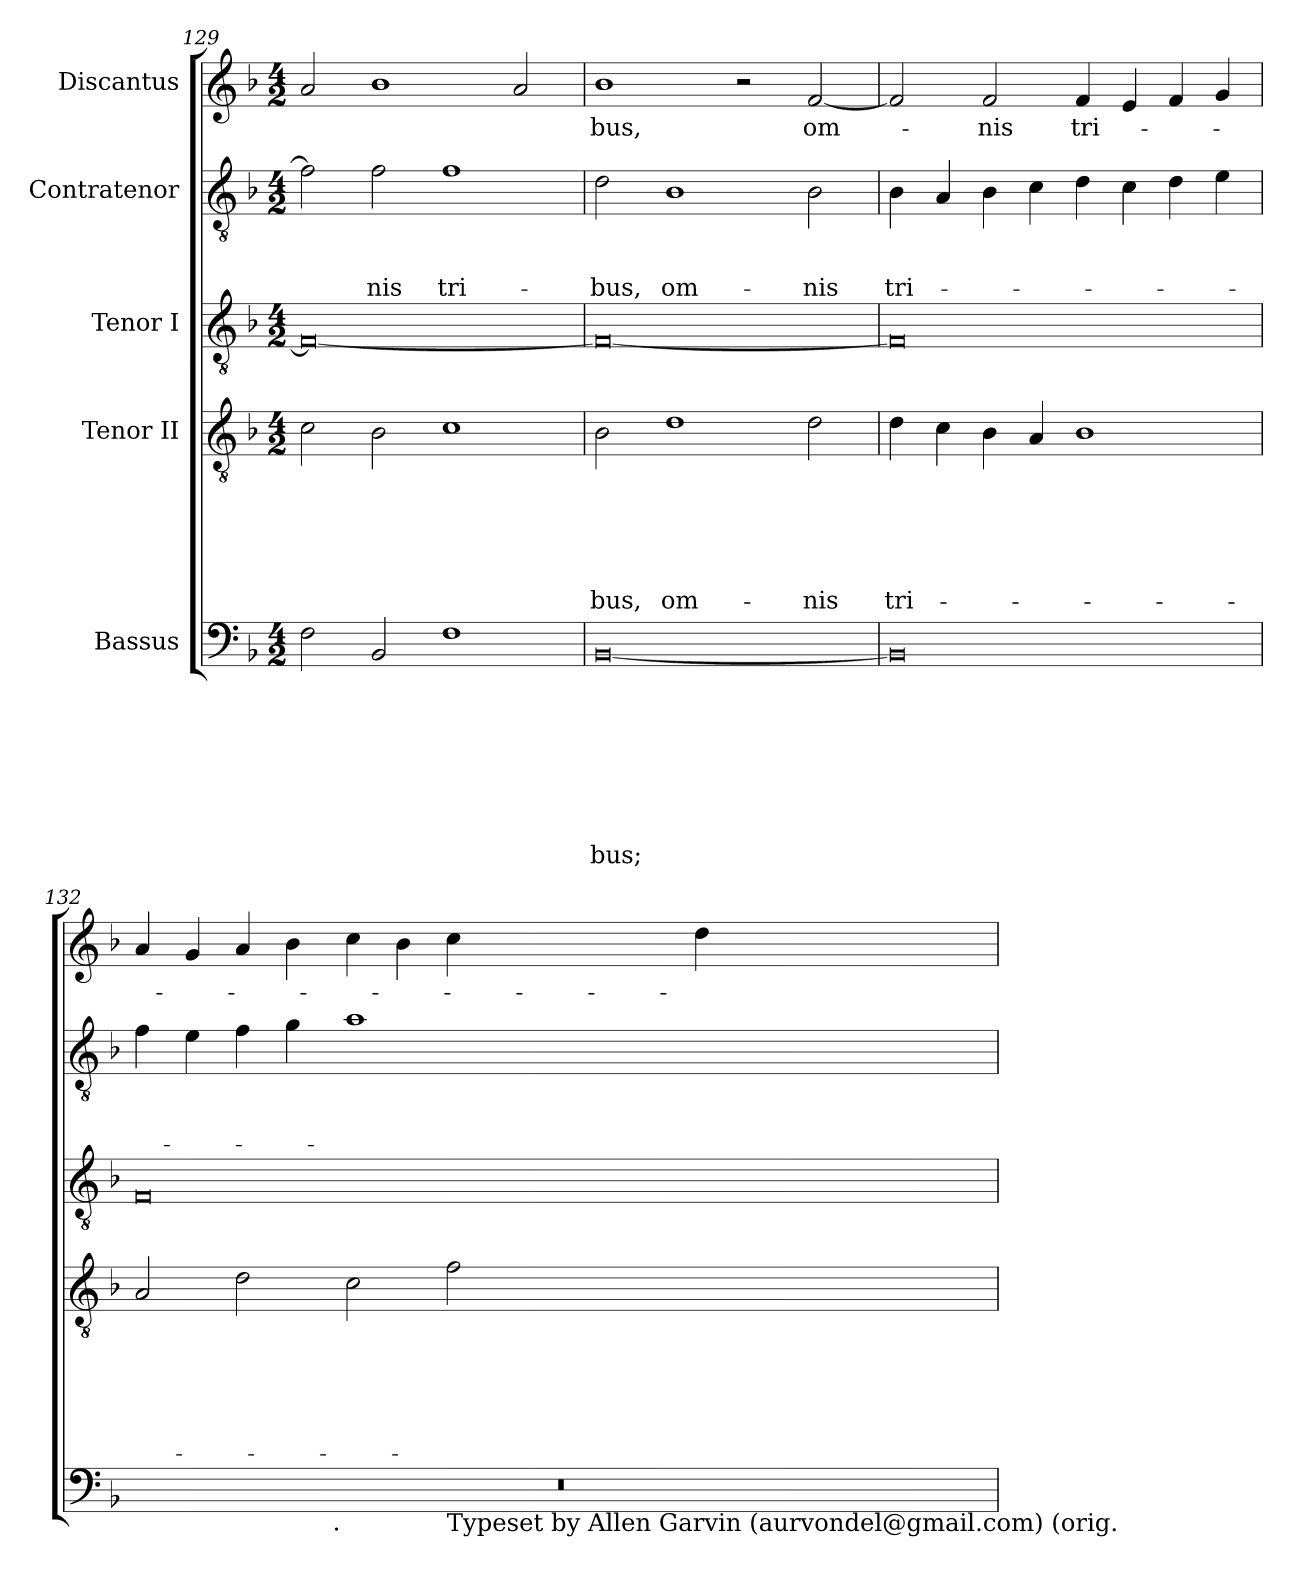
**kern	**text	**text	**text	**text	**text	**text	**text	**text	**kern	**text	**text	**text	**text	**text	**text	**kern	**text	**kern	**text	**text	**text	**kern	**text
*part5	*part5	*part5	*part5	*part5	*part5	*part5	*part5	*part5	*part4	*part4	*part4	*part4	*part4	*part4	*part4	*part3	*part3	*part2	*part2	*part2	*part2	*part1	*part1
*staff5	*staff5	*staff5	*staff5	*staff5	*staff5	*staff5	*staff5	*staff5	*staff4	*staff4	*staff4	*staff4	*staff4	*staff4	*staff4	*staff3	*staff3	*staff2	*staff2	*staff2	*staff2	*staff1	*staff1
*I"Bassus	*	*	*	*	*	*	*	*	*I"Tenor II	*	*	*	*	*	*	*I"Tenor I	*	*I"Contratenor	*	*	*	*I"Discantus	*
*clefF4	*	*	*	*	*	*	*	*	*clefGv2	*	*	*	*	*	*	*clefGv2	*	*clefGv2	*	*	*	*clefG2	*
*k[b-]	*	*	*	*	*	*	*	*	*k[b-]	*	*	*	*	*	*	*k[b-]	*	*k[b-]	*	*	*	*k[b-]	*
*F:	*	*	*	*	*	*	*	*	*F:	*	*	*	*	*	*	*F:	*	*F:	*	*	*	*F:	*
*M4/2	*	*	*	*	*	*	*	*	*M4/2	*	*	*	*	*	*	*M4/2	*	*M4/2	*	*	*	*M4/2	*
=129	=129	=129	=129	=129	=129	=129	=129	=129	=129	=129	=129	=129	=129	=129	=129	=129	=129	=129	=129	=129	=129	=129	=129
2F\	.	.	.	.	.	.	.	.	2c\	.	.	.	.	.	.	0F_	.	2f\]	.	.	.	2a/	.
!	!	!	!	!	!	!	!	!	!	!	!	!	!	!	!	!	!	!	!	!	!LO:LY:b	!	!
2BB-/	.	.	.	.	.	.	.	.	2B-\	.	.	.	.	.	.	.	.	2f\	.	.	-nis	1b-	.
!	!	!	!	!	!	!	!	!	!	!	!	!	!	!	!	!	!	!	!	!	!LO:LY:b	!	!
1F	.	.	.	.	.	.	.	.	1c	.	.	.	.	.	.	.	.	1f	.	.	tri-	.	.
.	.	.	.	.	.	.	.	.	.	.	.	.	.	.	.	.	.	.	.	.	.	2a/	.
=130	=130	=130	=130	=130	=130	=130	=130	=130	=130	=130	=130	=130	=130	=130	=130	=130	=130	=130	=130	=130	=130	=130	=130
!	!	!	!	!	!	!	!	!LO:LY:b	!	!	!	!	!	!	!LO:LY:b	!	!	!	!	!	!LO:LY:b	!	!LO:LY:b
[<0BB-	.	.	.	.	.	.	.	bus;	2B-\	.	.	.	.	.	-bus,	0F_	.	2d\	.	.	-bus,	1b-	-bus,
!	!	!	!	!	!	!	!	!	!	!	!	!	!	!	!LO:LY:b	!	!	!	!	!	!LO:LY:b	!	!
.	.	.	.	.	.	.	.	.	1d	.	.	.	.	.	om-	.	.	1B-	.	.	om-	.	.
.	.	.	.	.	.	.	.	.	.	.	.	.	.	.	.	.	.	.	.	.	.	2r	.
!	!	!	!	!	!	!	!	!	!	!	!	!	!	!	!LO:LY:b	!	!	!	!	!	!LO:LY:b	!	!LO:LY:b
.	.	.	.	.	.	.	.	.	2d\	.	.	.	.	.	-nis	.	.	2B-\	.	.	-nis	[<2f/	om-
=131	=131	=131	=131	=131	=131	=131	=131	=131	=131	=131	=131	=131	=131	=131	=131	=131	=131	=131	=131	=131	=131	=131	=131
!	!	!	!	!	!	!	!	!	!	!	!	!	!	!	!LO:LY:b	!	!	!	!	!	!LO:LY:b	!	!
0BB-]	.	.	.	.	.	.	.	.	4d\	.	.	.	.	.	tri-	0F]	.	4B-\	.	.	tri-	2f/]	.
.	.	.	.	.	.	.	.	.	4c\	.	.	.	.	.	.	.	.	4A/	.	.	.	.	.
!	!	!	!	!	!	!	!	!	!	!	!	!	!	!	!	!	!	!	!	!	!	!	!LO:LY:b
.	.	.	.	.	.	.	.	.	4B-\	.	.	.	.	.	.	.	.	4B-\	.	.	.	2f/	-nis
.	.	.	.	.	.	.	.	.	4A/	.	.	.	.	.	.	.	.	4c\	.	.	.	.	.
!	!	!	!	!	!	!	!	!	!	!	!	!	!	!	!	!	!	!	!	!	!	!	!LO:LY:b
.	.	.	.	.	.	.	.	.	1B-	.	.	.	.	.	.	.	.	4d\	.	.	.	4f/	tri-
.	.	.	.	.	.	.	.	.	.	.	.	.	.	.	.	.	.	4c\	.	.	.	4e/	.
.	.	.	.	.	.	.	.	.	.	.	.	.	.	.	.	.	.	4d\	.	.	.	4f/	.
.	.	.	.	.	.	.	.	.	.	.	.	.	.	.	.	.	.	4e\	.	.	.	4g/	.
!!LO:LB:g=z
=132	=132	=132	=132	=132	=132	=132	=132	=132	=132	=132	=132	=132	=132	=132	=132	=132	=132	=132	=132	=132	=132	=132	=132
*^	*	*	*	*	*	*	*	*	*	*	*	*	*	*	*	*	*	*	*	*	*	*	*
*	*^	*	*	*	*	*	*	*	*	*	*	*	*	*	*	*	*	*	*	*	*	*	*	*
0r	2ryy	1.ryy	.	.	.	.	.	.	.	.	2A/	.	.	.	.	.	.	0F	.	4f\	.	.	.	4a/	.
.	.	.	.	.	.	.	.	.	.	.	.	.	.	.	.	.	.	.	.	4e\	.	.	.	4g/	.
.	4...ryy	.	.	.	.	.	.	.	.	.	2d\	.	.	.	.	.	.	.	.	4f\	.	.	.	4a/	.
.	.	.	.	.	.	.	.	.	.	.	.	.	.	.	.	.	.	.	.	4g\	.	.	.	4b-\	.
!	!LO:TX:b:t=.	!	!	!	!	!	!	!	!	!	!	!	!	!	!	!	!	!	!	!	!	!	!	!	!
.	1ryy	.	.	.	.	.	.	.	.	.	.	.	.	.	.	.	.	.	.	.	.	.	.	.	.
.	.	.	.	.	.	.	.	.	.	.	2c\	.	.	.	.	.	.	.	.	1a	.	.	.	4cc\	.
.	.	.	.	.	.	.	.	.	.	.	.	.	.	.	.	.	.	.	.	.	.	.	.	4b-\	.
!	!	!LO:TX:b:t=Typeset by Allen Garvin (aurvondel@gmail.com) (orig.	!	!	!	!	!	!	!	!	!	!	!	!	!	!	!	!	!	!	!	!	!	!	!
.	.	2ryy	.	.	.	.	.	.	.	.	2f\	.	.	.	.	.	.	.	.	.	.	.	.	4cc\	.
.	.	.	.	.	.	.	.	.	.	.	.	.	.	.	.	.	.	.	.	.	.	.	.	4dd\	.
.	32ryy	.	.	.	.	.	.	.	.	.	.	.	.	.	.	.	.	.	.	.	.	.	.	.	.
*v	*v	*v	*	*	*	*	*	*	*	*	*	*	*	*	*	*	*	*	*	*	*	*	*	*	*
=	=	=	=	=	=	=	=	=	=	=	=	=	=	=	=	=	=	=	=	=	=	=	=
*-	*-	*-	*-	*-	*-	*-	*-	*-	*-	*-	*-	*-	*-	*-	*-	*-	*-	*-	*-	*-	*-	*-	*-
